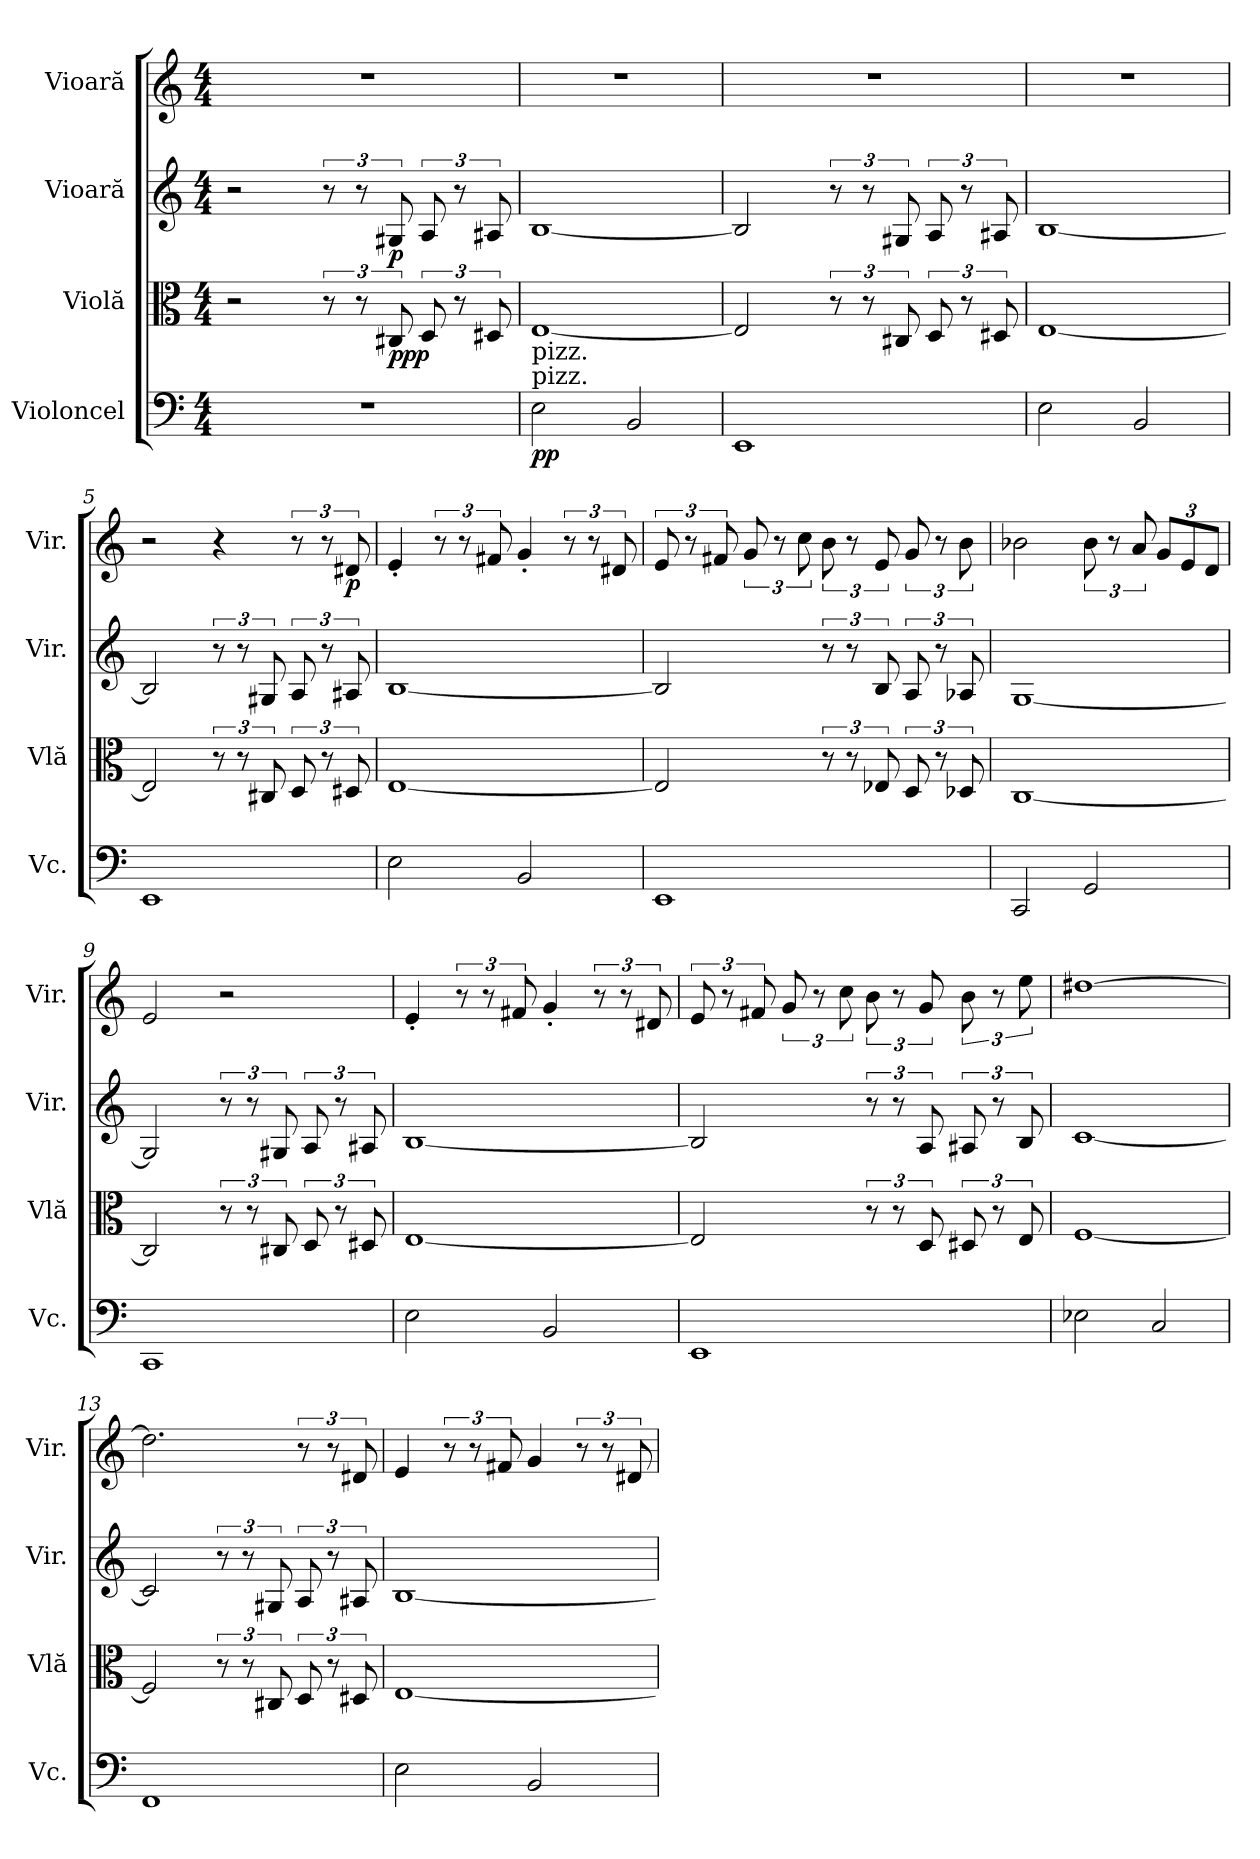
**kern	**dynam	**kern	**dynam	**kern	**dynam	**kern	**dynam
*part4	*part4	*part3	*part3	*part2	*part2	*part1	*part1
*staff4	*staff4	*staff3	*staff3	*staff2	*staff2	*staff1	*staff1
*I"Violoncel	*	*I"Violă	*	*I"Vioară	*	*I"Vioară	*
*I'Vc.	*	*I'Vlă	*	*I'Vir.	*	*I'Vir.	*
*clefF4	*	*clefC3	*	*clefG2	*	*clefG2	*
*k[]	*	*k[]	*	*k[]	*	*k[]	*
*M4/4	*	*M4/4	*	*M4/4	*	*M4/4	*
=1	=1	=1	=1	=1	=1	=1	=1
1r	.	2r	.	2r	.	1r	.
.	.	12r	.	12r	.	.	.
.	.	12r	.	12r	.	.	.
!	!	!	!LO:DY:b	!	!	!	!
!	!	!	!LO:DY:n=1:b	!	!	!	!
!	!	!	!LO:DY:n=2:b	!	!LO:DY:b	!	!
.	.	12C#X/	p p p	12G#X/	p	.	.
.	.	12D/	.	12A/	.	.	.
.	.	12r	.	12r	.	.	.
.	.	12D#X/	.	12A#X/	.	.	.
=2	=2	=2	=2	=2	=2	=2	=2
!LO:TX:a:t=pizz.	!	!	!	!	!	!	!
!LO:TX:a:t=pizz.	!	!	!	!	!	!	!
!	!LO:DY:b	!	!	!	!	!	!
!	!LO:DY:n=1:b	!	!	!	!	!	!
2E\	p p	[1E	.	[1B	.	1r	.
2BB/	.	.	.	.	.	.	.
=3	=3	=3	=3	=3	=3	=3	=3
1EE	.	2E/]	.	2B/]	.	1r	.
.	.	12r	.	12r	.	.	.
.	.	12r	.	12r	.	.	.
.	.	12C#X/	.	12G#X/	.	.	.
.	.	12D/	.	12A/	.	.	.
.	.	12r	.	12r	.	.	.
.	.	12D#X/	.	12A#X/	.	.	.
=4	=4	=4	=4	=4	=4	=4	=4
2E\	.	[1E	.	[1B	.	1r	.
2BB/	.	.	.	.	.	.	.
=5	=5	=5	=5	=5	=5	=5	=5
1EE	.	2E/]	.	2B/]	.	2r	.
.	.	12r	.	12r	.	4r	.
.	.	12r	.	12r	.	.	.
.	.	12C#X/	.	12G#X/	.	.	.
.	.	12D/	.	12A/	.	12r	.
.	.	12r	.	12r	.	12r	.
!	!	!	!	!	!	!	!LO:DY:b
.	.	12D#X/	.	12A#X/	.	12d#X/	p
!!LO:LB:g=z
=6	=6	=6	=6	=6	=6	=6	=6
2E\	.	[1E	.	[1B	.	4e'/	.
.	.	.	.	.	.	12r	.
.	.	.	.	.	.	12r	.
.	.	.	.	.	.	12f#X/	.
2BB/	.	.	.	.	.	4g'/	.
.	.	.	.	.	.	12r	.
.	.	.	.	.	.	12r	.
.	.	.	.	.	.	12d#X/	.
=7	=7	=7	=7	=7	=7	=7	=7
1EE	.	2E/]	.	2B/]	.	12e/	.
.	.	.	.	.	.	12r	.
.	.	.	.	.	.	12f#X/	.
.	.	.	.	.	.	12g/	.
.	.	.	.	.	.	12r	.
.	.	.	.	.	.	12cc\	.
.	.	12r	.	12r	.	12b\	.
.	.	12r	.	12r	.	12r	.
.	.	12E-X/	.	12B/	.	12e/	.
.	.	12D/	.	12A/	.	12g/	.
.	.	12r	.	12r	.	12r	.
.	.	12D-X/	.	12A-X/	.	12b\	.
=8	=8	=8	=8	=8	=8	=8	=8
2CC/	.	[1C	.	[1G	.	2b-X\	.
2GG/	.	.	.	.	.	12b-\	.
.	.	.	.	.	.	12r	.
.	.	.	.	.	.	12a/	.
*	*	*	*	*	*	*Xbrackettup	*
.	.	.	.	.	.	12g/L	.
.	.	.	.	.	.	12e/	.
.	.	.	.	.	.	12d/J	.
!!LO:LB:g=z
=9	=9	=9	=9	=9	=9	=9	=9
1CC	.	2C/]	.	2G/]	.	2e/	.
.	.	12r	.	12r	.	2r	.
.	.	12r	.	12r	.	.	.
.	.	12C#X/	.	12G#X/	.	.	.
.	.	12D/	.	12A/	.	.	.
.	.	12r	.	12r	.	.	.
.	.	12D#X/	.	12A#X/	.	.	.
=10	=10	=10	=10	=10	=10	=10	=10
2E\	.	[1E	.	[1B	.	4e'/	.
*	*	*	*	*	*	*brackettup	*
.	.	.	.	.	.	12r	.
.	.	.	.	.	.	12r	.
.	.	.	.	.	.	12f#X/	.
2BB/	.	.	.	.	.	4g'/	.
.	.	.	.	.	.	12r	.
.	.	.	.	.	.	12r	.
.	.	.	.	.	.	12d#X/	.
=11	=11	=11	=11	=11	=11	=11	=11
1EE	.	2E/]	.	2B/]	.	12e/	.
.	.	.	.	.	.	12r	.
.	.	.	.	.	.	12f#X/	.
.	.	.	.	.	.	12g/	.
.	.	.	.	.	.	12r	.
.	.	.	.	.	.	12cc\	.
.	.	12r	.	12r	.	12b\	.
.	.	12r	.	12r	.	12r	.
.	.	12D/	.	12A/	.	12g/	.
.	.	12D#X/	.	12A#X/	.	12b\	.
.	.	12r	.	12r	.	12r	.
.	.	12E/	.	12B/	.	12ee\	.
=12	=12	=12	=12	=12	=12	=12	=12
2E-X\	.	[1F	.	[1c	.	[1dd#X	.
2C/	.	.	.	.	.	.	.
!!LO:PB:g=z
=13	=13	=13	=13	=13	=13	=13	=13
1FF	.	2F/]	.	2c/]	.	2.dd#\]	.
.	.	12r	.	12r	.	.	.
.	.	12r	.	12r	.	.	.
.	.	12C#X/	.	12G#X/	.	.	.
.	.	12D/	.	12A/	.	12r	.
.	.	12r	.	12r	.	12r	.
.	.	12D#X/	.	12A#X/	.	12d#X/	.
=14	=14	=14	=14	=14	=14	=14	=14
2E\	.	[1E	.	[1B	.	4e/	.
.	.	.	.	.	.	12r	.
.	.	.	.	.	.	12r	.
.	.	.	.	.	.	12f#X/	.
2BB/	.	.	.	.	.	4g/	.
.	.	.	.	.	.	12r	.
.	.	.	.	.	.	12r	.
.	.	.	.	.	.	12d#X/	.
=	=	=	=	=	=	=	=
*-	*-	*-	*-	*-	*-	*-	*-
